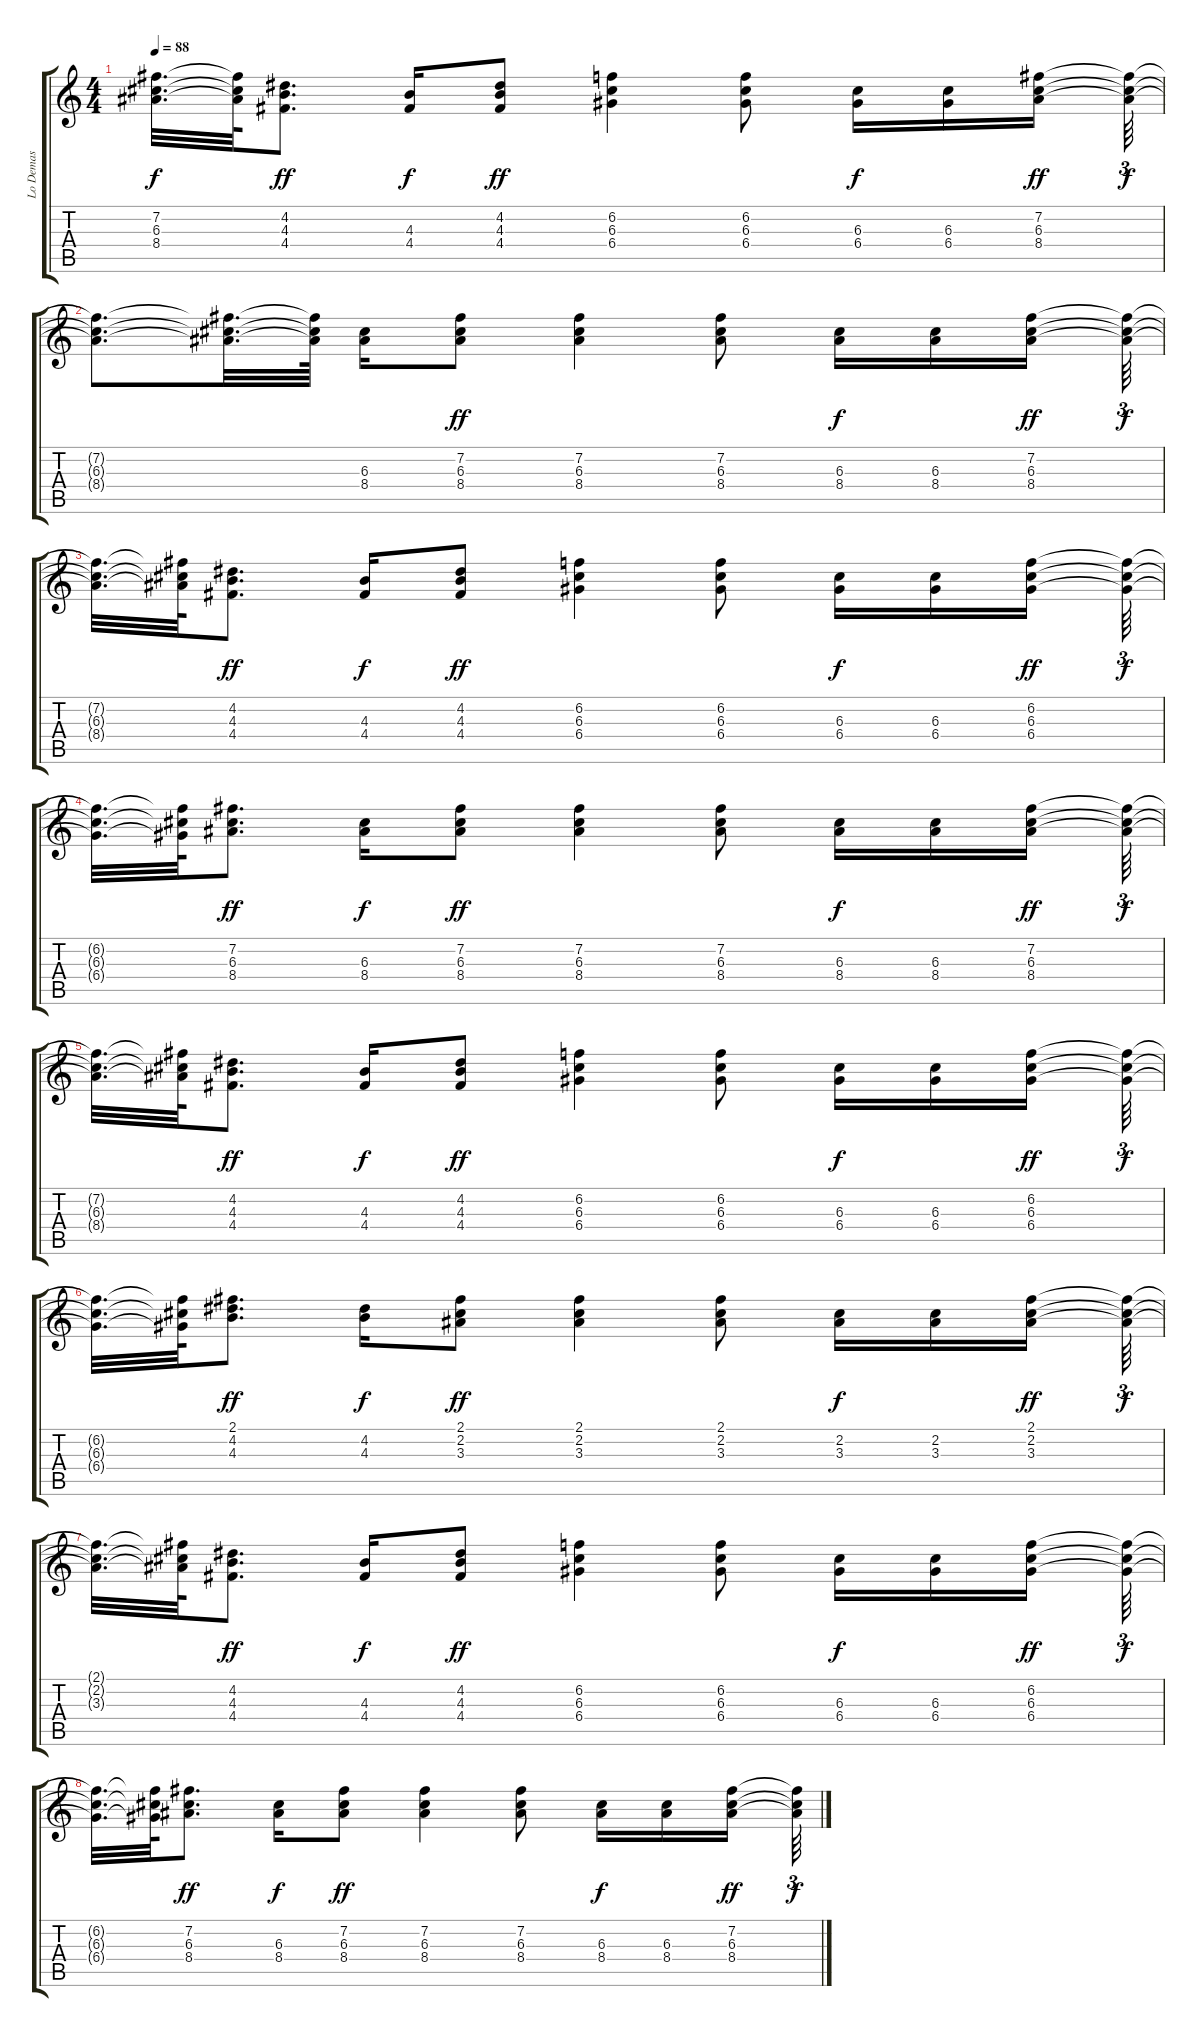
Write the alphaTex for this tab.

\track ("Lo Demas" "Lo Demas") {instrument acousticguitarsteel}
\staff {score tabs}
\tuning (E4 B3 G3 D3 A2 E2) {hide}
\ts (4 4)
\tempo 88
\clef g2
\ks c
(7.2{t} 6.3{t} 8.4{t}).32{d dy f} (7.2{t} 6.3{t} 8.4{t}).64 (4.2 4.3 4.4).8{d dy ff} (4.3 4.4).16{dy f} (4.2 4.3 4.4).8{dy ff} (6.2 6.3 6.4).4 (6.2 6.3 6.4).8 (6.3 6.4).16{dy f} (6.3 6.4).16 (7.2 6.3 8.4).16{dy ff} (7.2{t} 6.3{t} 8.4{t}).64{tu (3 2) dy f} |
(7.2{t} 6.3{t} 8.4{t}).8{d} (7.2{t} 6.3{t} 8.4{t}).32{d} (7.2{t} 6.3{t} 8.4{t}).64 (6.3 8.4).16 (7.2 6.3 8.4).8{dy ff} (7.2 6.3 8.4).4 (7.2 6.3 8.4).8 (6.3 8.4).16{dy f} (6.3 8.4).16 (7.2 6.3 8.4).16{dy ff} (7.2{t} 6.3{t} 8.4{t}).64{tu (3 2) dy f} |
(7.2{t} 6.3{t} 8.4{t}).32{d} (7.2{t} 6.3{t} 8.4{t}).64 (4.2 4.3 4.4).8{d dy ff} (4.3 4.4).16{dy f} (4.2 4.3 4.4).8{dy ff} (6.2 6.3 6.4).4 (6.2 6.3 6.4).8 (6.3 6.4).16{dy f} (6.3 6.4).16 (6.2 6.3 6.4).16{dy ff} (6.2{t} 6.3{t} 6.4{t}).64{tu (3 2) dy f} |
(6.2{t} 6.3{t} 6.4{t}).32{d} (6.2{t} 6.3{t} 6.4{t}).64 (7.2 6.3 8.4).8{d dy ff} (6.3 8.4).16{dy f} (7.2 6.3 8.4).8{dy ff} (7.2 6.3 8.4).4 (7.2 6.3 8.4).8 (6.3 8.4).16{dy f} (6.3 8.4).16 (7.2 6.3 8.4).16{dy ff} (7.2{t} 6.3{t} 8.4{t}).64{tu (3 2) dy f} |
(7.2{t} 6.3{t} 8.4{t}).32{d} (7.2{t} 6.3{t} 8.4{t}).64 (4.2 4.3 4.4).8{d dy ff} (4.3 4.4).16{dy f} (4.2 4.3 4.4).8{dy ff} (6.2 6.3 6.4).4 (6.2 6.3 6.4).8 (6.3 6.4).16{dy f} (6.3 6.4).16 (6.2 6.3 6.4).16{dy ff} (6.2{t} 6.3{t} 6.4{t}).64{tu (3 2) dy f} |
(6.2{t} 6.3{t} 6.4{t}).32{d} (6.2{t} 6.3{t} 6.4{t}).64 (2.1 4.2 4.3).8{d dy ff} (4.2 4.3).16{dy f} (2.1 2.2 3.3).8{dy ff} (2.1 2.2 3.3).4 (2.1 2.2 3.3).8 (2.2 3.3).16{dy f} (2.2 3.3).16 (2.1 2.2 3.3).16{dy ff} (2.1{t} 2.2{t} 3.3{t}).64{tu (3 2) dy f} |
(2.1{t} 2.2{t} 3.3{t}).32{d} (2.1{t} 2.2{t} 3.3{t}).64 (4.2 4.3 4.4).8{d dy ff} (4.3 4.4).16{dy f} (4.2 4.3 4.4).8{dy ff} (6.2 6.3 6.4).4 (6.2 6.3 6.4).8 (6.3 6.4).16{dy f} (6.3 6.4).16 (6.2 6.3 6.4).16{dy ff} (6.2{t} 6.3{t} 6.4{t}).64{tu (3 2) dy f} |
(6.2{t} 6.3{t} 6.4{t}).32{d} (6.2{t} 6.3{t} 6.4{t}).64 (7.2 6.3 8.4).8{d dy ff} (6.3 8.4).16{dy f} (7.2 6.3 8.4).8{dy ff} (7.2 6.3 8.4).4 (7.2 6.3 8.4).8 (6.3 8.4).16{dy f} (6.3 8.4).16 (7.2 6.3 8.4).16{dy ff} (7.2{t} 6.3{t} 8.4{t}).64{tu (3 2) dy f}
